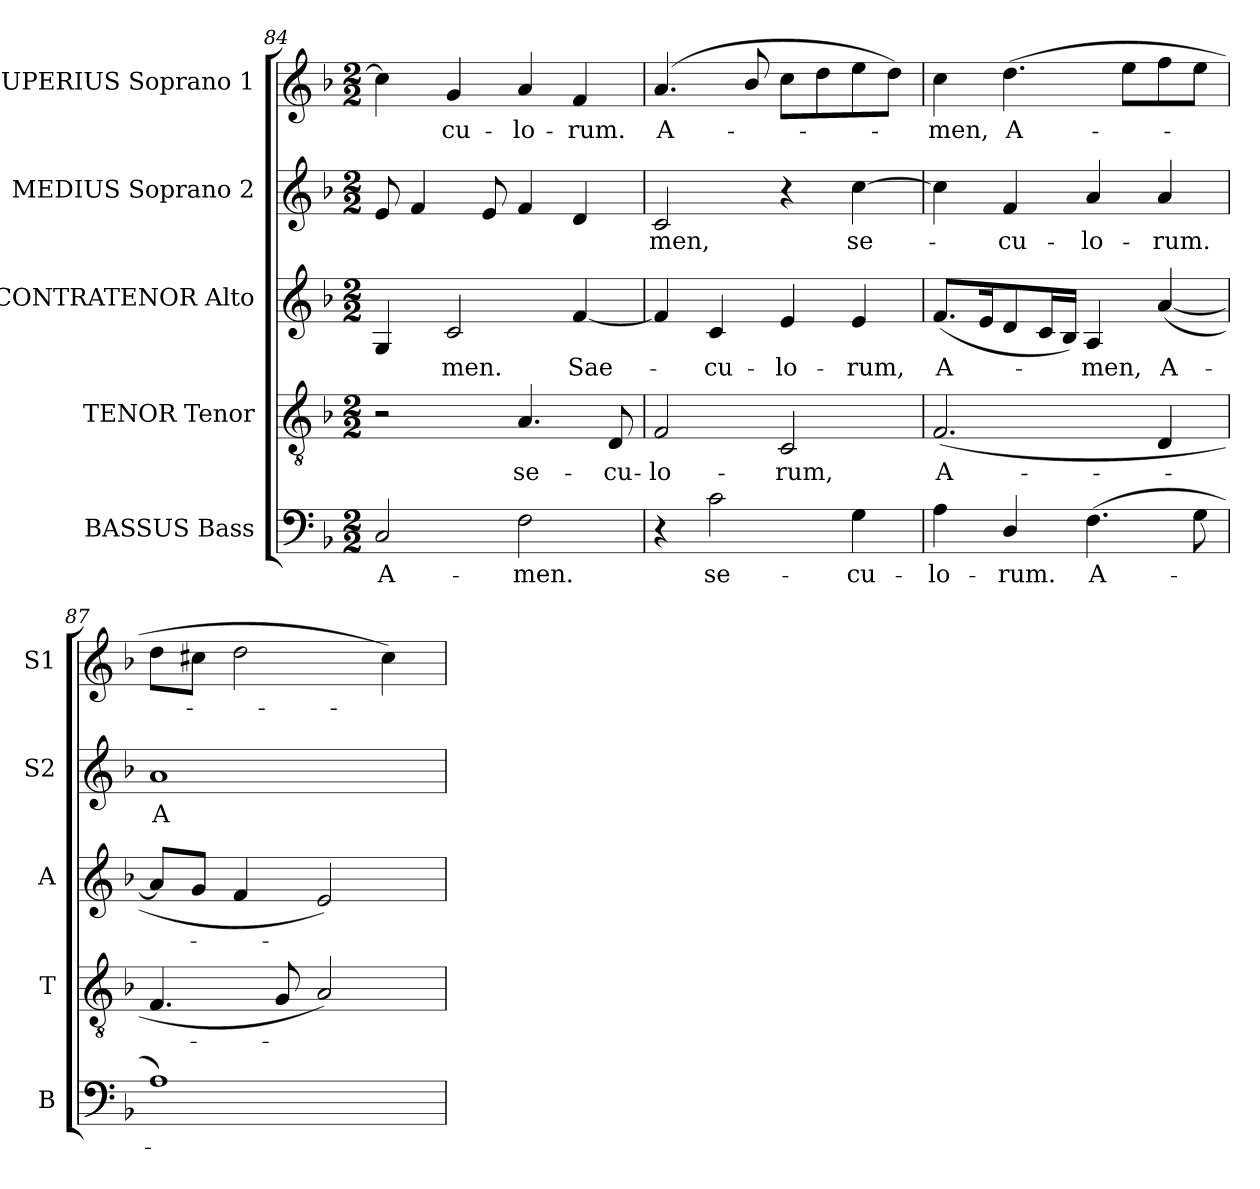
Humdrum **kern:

**kern	**text	**kern	**text	**kern	**text	**kern	**text	**kern	**text
*part5	*part5	*part4	*part4	*part3	*part3	*part2	*part2	*part1	*part1
*staff5	*staff5	*staff4	*staff4	*staff3	*staff3	*staff2	*staff2	*staff1	*staff1
*I"BASSUS Bass	*	*I"TENOR Tenor	*	*I"CONTRATENOR Alto	*	*I"MEDIUS Soprano 2	*	*I"SUPERIUS Soprano 1	*
*I'B	*	*I'T	*	*I'A	*	*I'S2	*	*I'S1	*
*clefF4	*	*clefGv2	*	*clefG2	*	*clefG2	*	*clefG2	*
*	*	*ITrd7c12	*	*	*	*	*	*	*
*k[b-]	*	*k[b-]	*	*k[b-]	*	*k[b-]	*	*k[b-]	*
*F:	*	*F:	*	*F:	*	*F:	*	*F:	*
*M2/2	*	*M2/2	*	*M2/2	*	*M2/2	*	*M2/2	*
=84	=84	=84	=84	=84	=84	=84	=84	=84	=84
!	!LO:LY:b:color=#000000	!	!	!	!	!	!	!	!
2Ci/	A-	2r	.	4Gi/	.	8ei/	.	4cci\]	.
.	.	.	.	.	.	4fi/	.	.	.
!	!	!	!	!	!LO:LY:b:color=#000000	!	!	!	!
!	!	!	!	!	!	!	!	!	!LO:LY:b:color=#000000
.	.	.	.	2ci/	-men.	.	.	4gi/	-cu-
.	.	.	.	.	.	8ei/	.	.	.
!	!LO:LY:b:color=#000000	!	!	!	!	!	!	!	!
!	!	!	!LO:LY:b:color=#000000	!	!	!	!	!	!
!	!	!	!	!	!	!	!	!	!LO:LY:b:color=#000000
2Fi\	-men.	4.AAi/	se-	.	.	4fi/	.	4ai/	-lo-
!	!	!	!	!	!LO:LY:b:color=#000000	!	!	!	!
!	!	!	!	!	!	!	!	!	!LO:LY:b:color=#000000
.	.	.	.	[4fi/	Sae-	4di/	.	4fi/	-rum.
!	!	!	!LO:LY:b:color=#000000	!	!	!	!	!	!
.	.	8DDi/	-cu-	.	.	.	.	.	.
!!LO:LB:g=z
=85	=85	=85	=85	=85	=85	=85	=85	=85	=85
!	!	!	!LO:LY:b:color=#000000	!	!	!	!	!	!
!	!	!	!	!	!	!	!LO:LY:b:color=#000000	!	!
!	!	!	!	!	!	!	!	!	!LO:LY:b:color=#000000
4r	.	2FFi/	-lo-	4fi/]	.	2ci/	-men,	(4.ai/	A-
!	!LO:LY:b:color=#000000	!	!	!	!	!	!	!	!
!	!	!	!	!	!LO:LY:b:color=#000000	!	!	!	!
2ci\	se-	.	.	4ci/	-cu-	.	.	.	.
.	.	.	.	.	.	.	.	8b-i/	.
!	!	!	!LO:LY:b:color=#000000	!	!	!	!	!	!
!	!	!	!	!	!LO:LY:b:color=#000000	!	!	!	!
.	.	2CCi/	-rum,	4ei/	-lo-	4r	.	8cci\L	.
.	.	.	.	.	.	.	.	8ddi\	.
!	!LO:LY:b:color=#000000	!	!	!	!	!	!	!	!
!	!	!	!	!	!LO:LY:b:color=#000000	!	!	!	!
!	!	!	!	!	!	!	!LO:LY:b:color=#000000	!	!
4Gi\	-cu-	.	.	4ei/	-rum,	[4cci\	se-	8eei\	.
.	.	.	.	.	.	.	.	8ddi\J)	.
=86	=86	=86	=86	=86	=86	=86	=86	=86	=86
!	!LO:LY:b:color=#000000	!	!	!	!	!	!	!	!
!	!	!	!LO:LY:b:color=#000000	!	!	!	!	!	!
!	!	!	!	!	!LO:LY:b:color=#000000	!	!	!	!
!	!	!	!	!	!	!	!	!	!LO:LY:b:color=#000000
4Ai\	-lo-	(2.FFi/	A-	(8.fi/L	A-	4cci\]	.	4cci\	-men,
.	.	.	.	16ei/K	.	.	.	.	.
!	!LO:LY:b:color=#000000	!	!	!	!	!	!	!	!
!	!	!	!	!	!	!	!LO:LY:b:color=#000000	!	!
!	!	!	!	!	!	!	!	!	!LO:LY:b:color=#000000
4Di/	-rum.	.	.	8di/	.	4fi/	-cu-	(4.ddi\	A-
.	.	.	.	16ci/L	.	.	.	.	.
.	.	.	.	16B-i/JJ)	.	.	.	.	.
!	!LO:LY:b:color=#000000	!	!	!	!	!	!	!	!
!	!	!	!	!	!LO:LY:b:color=#000000	!	!	!	!
!	!	!	!	!	!	!	!LO:LY:b:color=#000000	!	!
(4.Fi\	A-	.	.	4Ai/	-men,	4ai/	-lo-	.	.
.	.	.	.	.	.	.	.	8eei\L	.
!	!	!	!	!	!LO:LY:b:color=#000000	!	!	!	!
!	!	!	!	!	!	!	!LO:LY:b:color=#000000	!	!
.	.	4DDi/	.	([4ai/	A-	4ai/	-rum.	8ffi\	.
8Gi\	.	.	.	.	.	.	.	8eei\J	.
=87	=87	=87	=87	=87	=87	=87	=87	=87	=87
!	!	!	!	!	!	!	!LO:LY:b:color=#000000	!	!
1Ai)	.	4.FFi/	.	8ai/L]	.	1ai	A-	8ddi\L	.
.	.	.	.	8gi/J	.	.	.	8cc#Xi\J	.
.	.	.	.	4fi/	.	.	.	2ddi\	.
.	.	8GGi/	.	.	.	.	.	.	.
.	.	2AAi/)	.	2ei/)	.	.	.	.	.
.	.	.	.	.	.	.	.	4cc#i\)	.
=	=	=	=	=	=	=	=	=	=
*-	*-	*-	*-	*-	*-	*-	*-	*-	*-
